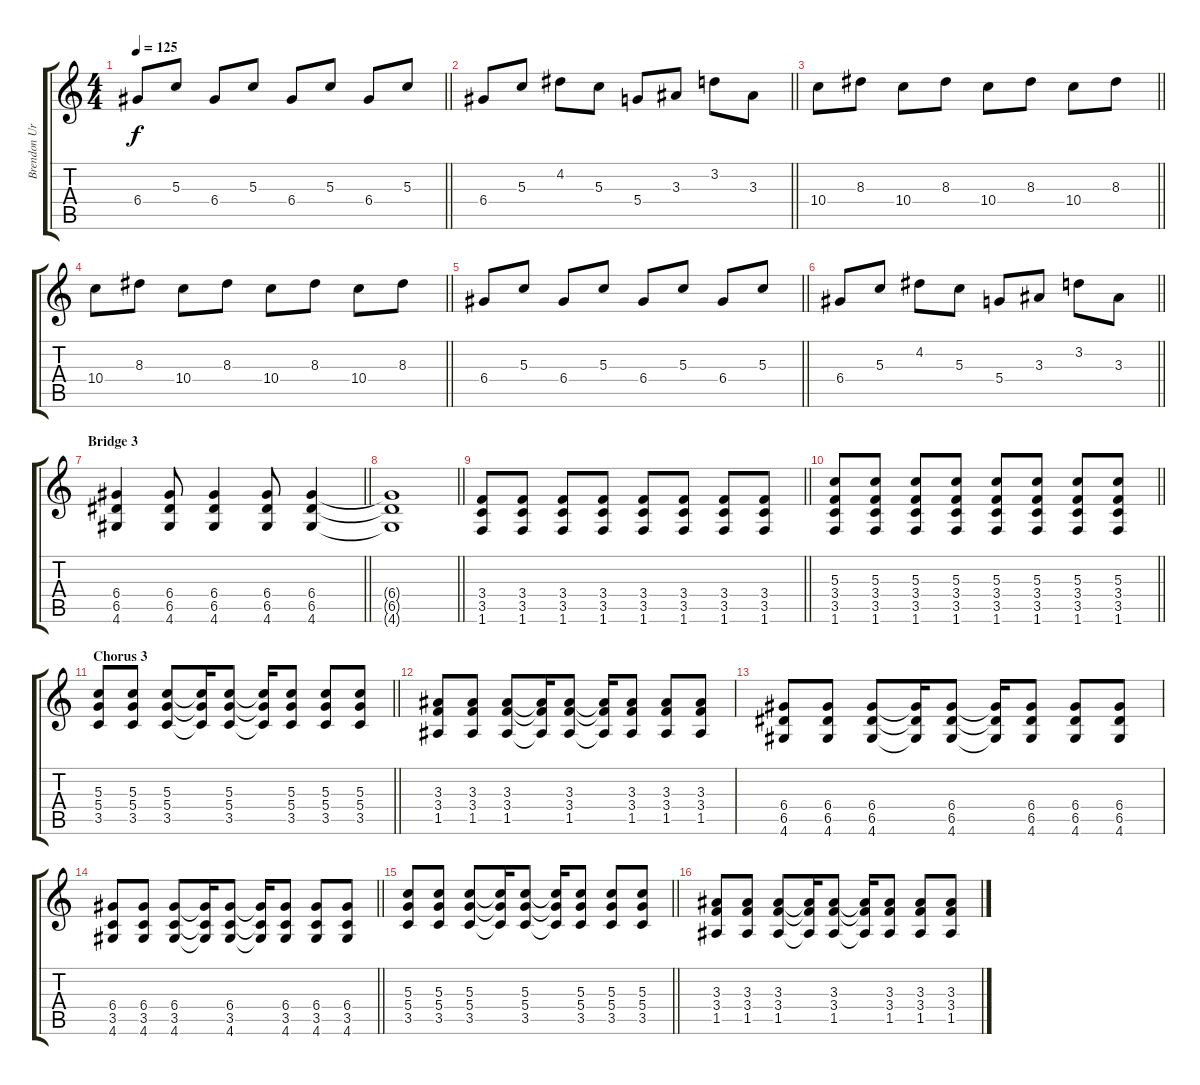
\track ("Brendon Urie (Rythmn Guitar)" "Brendon Ur") {instrument overdrivenguitar}
\staff {score tabs}
\tuning (E4 B3 G3 D3 A2 E2) {hide}
\ts (4 4)
\tempo 125
\clef g2
\barLineRight lightlight
\ks c
6.4.8{dy f instrument electricguitarmuted} 5.3.8 6.4.8 5.3.8 6.4.8 5.3.8 6.4.8 5.3.8 |
\barLineRight lightlight
6.4.8{instrument electricguitarmuted} 5.3.8 4.2.8 5.3.8 5.4.8 3.3.8 3.2.8 3.3.8 |
\barLineRight lightlight
10.4.8{instrument electricguitarmuted} 8.3.8 10.4.8 8.3.8 10.4.8 8.3.8 10.4.8 8.3.8 |
\barLineRight lightlight
10.4.8{instrument electricguitarmuted} 8.3.8 10.4.8 8.3.8 10.4.8 8.3.8 10.4.8 8.3.8 |
\barLineRight lightlight
6.4.8{instrument electricguitarmuted} 5.3.8 6.4.8 5.3.8 6.4.8 5.3.8 6.4.8 5.3.8 |
\barLineRight lightlight
6.4.8{instrument electricguitarmuted} 5.3.8 4.2.8 5.3.8 5.4.8 3.3.8 3.2.8 3.3.8 |
\section ("" "Bridge 3")
\barLineRight lightlight
(6.4 6.5 4.6).4{instrument overdrivenguitar} (6.4 6.5 4.6).8 (6.4 6.5 4.6).4 (6.4 6.5 4.6).8 (6.4 6.5 4.6).4 |
\barLineRight lightlight
(6.4{t} 6.5{t} 4.6{t}).1 |
\barLineRight lightlight
(3.4 3.5 1.6).8 (3.4 3.5 1.6).8 (3.4 3.5 1.6).8 (3.4 3.5 1.6).8 (3.4 3.5 1.6).8 (3.4 3.5 1.6).8 (3.4 3.5 1.6).8 (3.4 3.5 1.6).8 |
\barLineRight lightlight
(5.3 3.4 3.5 1.6).8{volume 14} (5.3 3.4 3.5 1.6).8 (5.3 3.4 3.5 1.6).8 (5.3 3.4 3.5 1.6).8 (5.3 3.4 3.5 1.6).8 (5.3 3.4 3.5 1.6).8 (5.3 3.4 3.5 1.6).8 (5.3 3.4 3.5 1.6).8 |
\section ("" "Chorus 3")
\barLineRight lightlight
(5.3 5.4 3.5).8 (5.3 5.4 3.5).8 (5.3 5.4 3.5).8 (5.3{t} 5.4{t} 3.5{t}).16 (5.3 5.4 3.5).8 (5.3{t} 5.4{t} 3.5{t}).16 (5.3 5.4 3.5).8 (5.3 5.4 3.5).8 (5.3 5.4 3.5).8 |
(3.3 3.4 1.5).8 (3.3 3.4 1.5).8 (3.3 3.4 1.5).8 (3.3{t} 3.4{t} 1.5{t}).16 (3.3 3.4 1.5).8 (3.3{t} 3.4{t} 1.5{t}).16 (3.3 3.4 1.5).8 (3.3 3.4 1.5).8 (3.3 3.4 1.5).8 |
(6.4 6.5 4.6).8 (6.4 6.5 4.6).8 (6.4 6.5 4.6).8 (6.4{t} 6.5{t} 4.6{t}).16 (6.4 6.5 4.6).8 (6.4{t} 6.5{t} 4.6{t}).16 (6.4 6.5 4.6).8 (6.4 6.5 4.6).8 (6.4 6.5 4.6).8 |
\barLineRight lightlight
(6.4 3.5 4.6).8 (6.4 3.5 4.6).8 (6.4 3.5 4.6).8 (6.4{t} 3.5{t} 4.6{t}).16 (6.4 3.5 4.6).8 (6.4{t} 3.5{t} 4.6{t}).16 (6.4 3.5 4.6).8 (6.4 3.5 4.6).8 (6.4 3.5 4.6).8 |
\barLineRight lightlight
(5.3 5.4 3.5).8 (5.3 5.4 3.5).8 (5.3 5.4 3.5).8 (5.3{t} 5.4{t} 3.5{t}).16 (5.3 5.4 3.5).8 (5.3{t} 5.4{t} 3.5{t}).16 (5.3 5.4 3.5).8 (5.3 5.4 3.5).8 (5.3 5.4 3.5).8 |
(3.3 3.4 1.5).8 (3.3 3.4 1.5).8 (3.3 3.4 1.5).8 (3.3{t} 3.4{t} 1.5{t}).16 (3.3 3.4 1.5).8 (3.3{t} 3.4{t} 1.5{t}).16 (3.3 3.4 1.5).8 (3.3 3.4 1.5).8 (3.3 3.4 1.5).8
